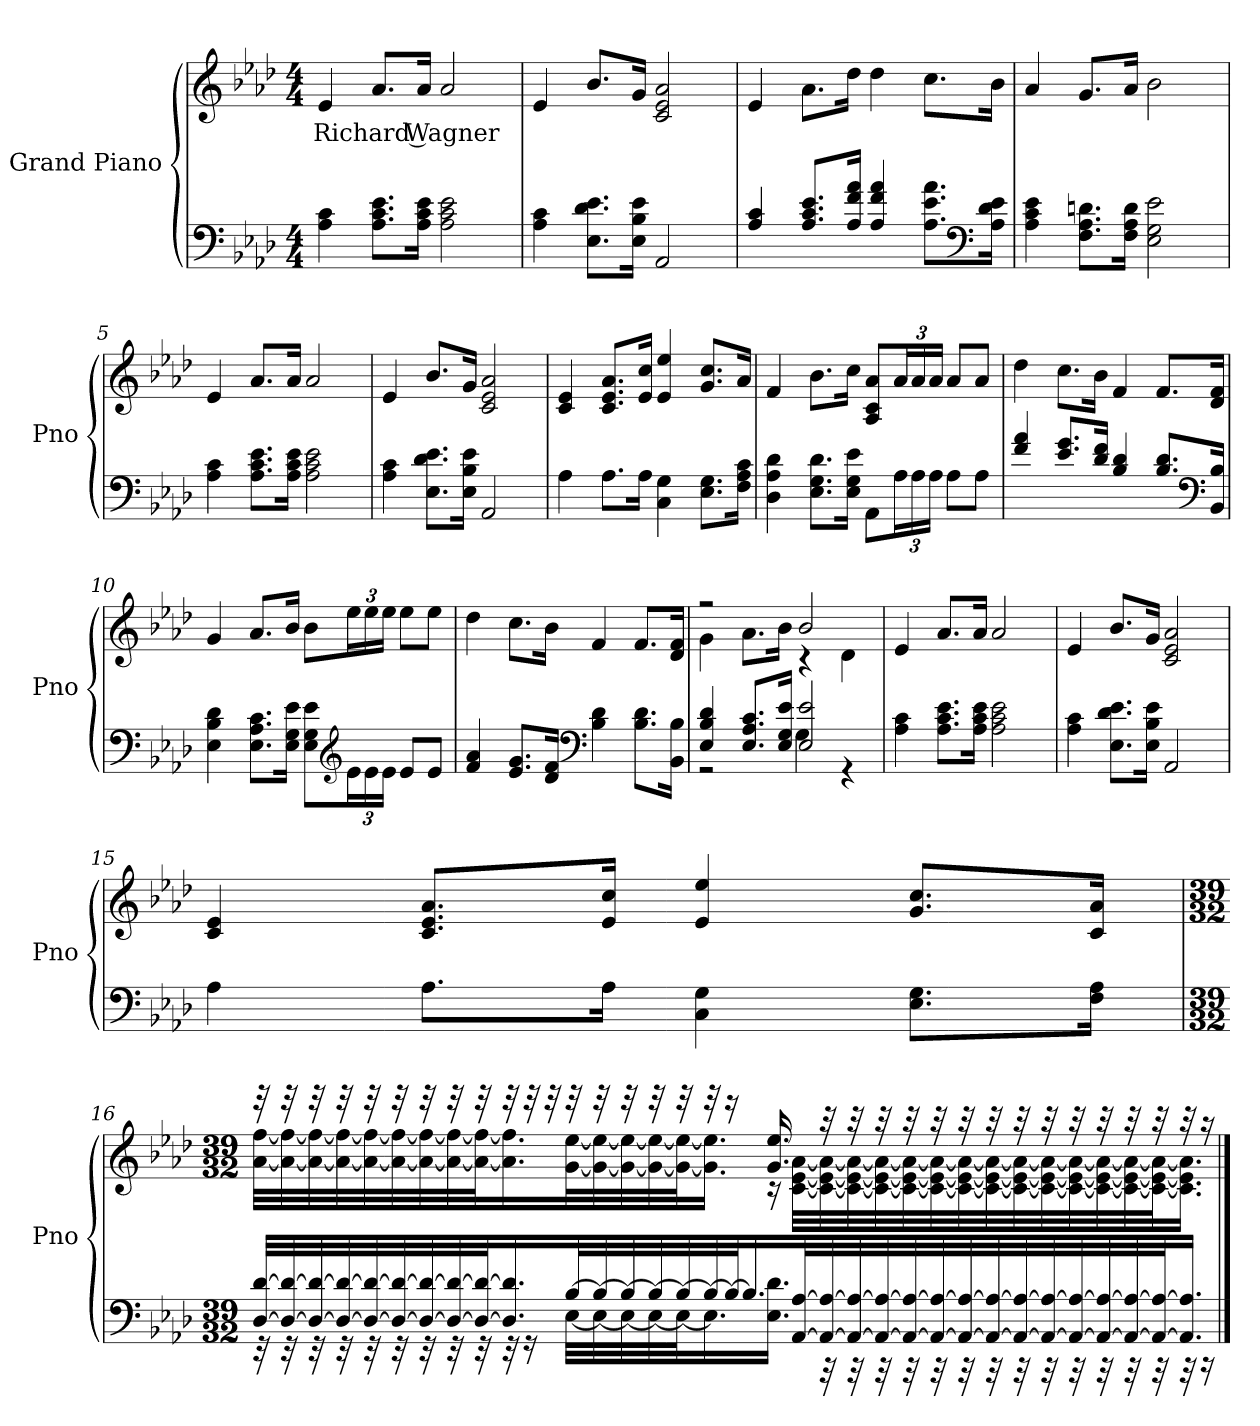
**kern	**kern	**text
*part1	*part1	*part1
*staff2	*staff1	*staff1
*I"Grand Piano	*	*
*I'Pno	*	*
*clefF4	*clefG2	*
*k[b-e-a-d-]	*k[b-e-a-d-]	*
*M4/4	*M4/4	*
*MM84	*MM84	*
=1	=1	=1
!	!	!LO:LY:b
4A-\ 4c\	4e-/	Richard Wagner
8.A-\ 8.c\ 8.e-\L	8.a-/L	.
16A-\ 16c\ 16e-\Jk	16a-/Jk	.
2A-\ 2c\ 2e-\	2a-/	.
=2	=2	=2
4A-\ 4c\	4e-/	.
8.E-\ 8.d-\ 8.e-\L	8.b-/L	.
16E-\ 16B-\ 16e-\Jk	16g/Jk	.
2AA-/	2c/ 2e-/ 2a-/	.
=3	=3	=3
4A-/ 4c/	4e-/	.
8.A-/ 8.c/ 8.e-/L	8.a-\L	.
16A-/ 16f/ 16a-/Jk	16dd-\Jk	.
4A-/ 4f/ 4a-/	4dd-\	.
8.A-\ 8.e-\ 8.a-\L	8.cc\L	.
*clefF4	*	*
16A-\ 16d-\ 16e-\Jk	16b-\Jk	.
=4	=4	=4
4A-\ 4c\ 4e-\	4a-/	.
8.F\ 8.A-\ 8.dn\L	8.g/L	.
16F\ 16A-\ 16d\Jk	16a-/Jk	.
2E-\ 2G\ 2e-\	2b-\	.
=5	=5	=5
4A-\ 4c\	4e-/	.
8.A-\ 8.c\ 8.e-\L	8.a-/L	.
16A-\ 16c\ 16e-\Jk	16a-/Jk	.
2A-\ 2c\ 2e-\	2a-/	.
=6	=6	=6
4A-\ 4c\	4e-/	.
8.E-\ 8.d-\ 8.e-\L	8.b-/L	.
16E-\ 16B-\ 16e-\Jk	16g/Jk	.
2AA-/	2c/ 2e-/ 2a-/	.
!!LO:LB:g=z
=7	=7	=7
4A-\	4c/ 4e-/	.
8.A-\L	8.c/ 8.e-/ 8.a-/L	.
16A-\Jk	16e-/ 16cc/Jk	.
4C\ 4G\	4e-/ 4ee-/	.
8.E-\ 8.G\L	8.g/ 8.cc/L	.
16F\ 16A-\ 16c\Jk	16a-/Jk	.
=8	=8	=8
4D-\ 4A-\ 4d-\	4f/	.
8.E-\ 8.G\ 8.d-\L	8.b-\L	.
16E-\ 16G\ 16e-\Jk	16cc\Jk	.
8AA-\L	8A-/ 8c/ 8a-/L	.
*Xbrackettup	*Xbrackettup	*
24A-\L	24a-/L	.
24A-\	24a-/	.
24A-\JJ	24a-/JJ	.
8A-\L	8a-/L	.
8A-\J	8a-/J	.
=9	=9	=9
4f/ 4a-/	4dd-\	.
8.e-/ 8.g/L	8.cc\L	.
16d-/ 16f/Jk	16b-\Jk	.
4B-/ 4d-/	4f/	.
8.B-/ 8.d-/L	8.f/L	.
*clefF4	*	*
16BB-/ 16B-/Jk	16d-/ 16f/Jk	.
=10	=10	=10
4E-\ 4B-\ 4d-\	4g/	.
8.E-\ 8.A-\ 8.c\L	8.a-/L	.
16E-\ 16G\ 16e-\Jk	16b-/Jk	.
8E-\ 8G\ 8e-\L	8b-\L	.
*clefG2	*	*
24e-\L	24ee-\L	.
24e-\	24ee-\	.
24e-\JJ	24ee-\JJ	.
8e-/L	8ee-\L	.
8e-/J	8ee-\J	.
!!LO:LB:g=z
=11	=11	=11
4f/ 4a-/	4dd-\	.
8.e-/ 8.g/L	8.cc\L	.
16d-/ 16f/Jk	16b-\Jk	.
*clefF4	*	*
4B-\ 4d-\	4f/	.
8.B-\ 8.d-\L	8.f/L	.
16BB-\ 16B-\Jk	16d-/ 16f/Jk	.
=12	=12	=12
*^	*^	*
4E-/ 4B-/ 4d-/	2r	2r	4g\	.
8.E-/ 8.A-/ 8.c/L	.	.	8.a-\L	.
16E-/ 16G/ 16e-/Jk	.	.	16b-\Jk	.
2E-/ 2e-/	4G\	2b-/	4r	.
.	4r	.	4d-\	.
*v	*v	*	*	*
*	*v	*v	*
=13	=13	=13
4A-\ 4c\	4e-/	.
8.A-\ 8.c\ 8.e-\L	8.a-/L	.
16A-\ 16c\ 16e-\Jk	16a-/Jk	.
2A-\ 2c\ 2e-\	2a-/	.
=14	=14	=14
4A-\ 4c\	4e-/	.
8.E-\ 8.d-\ 8.e-\L	8.b-/L	.
16E-\ 16B-\ 16e-\Jk	16g/Jk	.
2AA-/	2c/ 2e-/ 2a-/	.
=15	=15	=15
4A-\	4c/ 4e-/	.
8.A-\L	8.c/ 8.e-/ 8.a-/L	.
16A-\Jk	16e-/ 16cc/Jk	.
4C\ 4G\	4e-/ 4ee-/	.
8.E-\ 8.G\L	8.g/ 8.cc/L	.
16F\ 16A-\Jk	16c/ 16a-/Jk	.
!!LO:LB:g=z
=16	=16	=16
*M39/32	*M39/32	*
*^	*^	*
[32D-/ [32d-/LLL	32r	32r	[32a-\ [32ff\LLL	.
32D-/_ 32d-/_	32r	32r	32a-\_ 32ff\_	.
32D-/_ 32d-/_	32r	32r	32a-\_ 32ff\_	.
32D-/_ 32d-/_	32r	32r	32a-\_ 32ff\_	.
32D-/_ 32d-/_	32r	32r	32a-\_ 32ff\_	.
32D-/_ 32d-/_	32r	32r	32a-\_ 32ff\_	.
32D-/_ 32d-/_	32r	32r	32a-\_ 32ff\_	.
32D-/_ 32d-/_	32r	32r	32a-\_ 32ff\_	.
32D-/_ 32d-/_J	32r	32r	32a-\_ 32ff\_J	.
16.D-/] 16.d-/]	32r	32r	16.a-\] 16.ff\]	.
.	16r	32r	.	.
.	.	32r	.	.
[32B-/L	[32E-\LLL	32r	[32g\ [32ee-\L	.
32B-/_	32E-\_	32r	32g\_ 32ee-\_	.
32B-/_	32E-\_	32r	32g\_ 32ee-\_	.
32B-/_	32E-\_	32r	32g\_ 32ee-\_	.
32B-/_	32E-\J_	32r	32g\_ 32ee-\_J	.
32B-/_	16.E-\]	32r	16.g\] 16.ee-\]JJ	.
32B-/J_	.	16r	.	.
16.B-/]	.	.	.	.
.	16.E-\ 16.d-\JJ	16.g/ 16.ee-/	16r	.
[32AA-/ [32A-/L	.	.	[32c\ [32e-\ [32a-\LLL	.
32AA-/_ 32A-/_	32r	32r	32c\_ 32e-\_ 32a-\_	.
32AA-/_ 32A-/_	32r	32r	32c\_ 32e-\_ 32a-\_	.
32AA-/_ 32A-/_	32r	32r	32c\_ 32e-\_ 32a-\_	.
32AA-/_ 32A-/_	32r	32r	32c\_ 32e-\_ 32a-\_	.
32AA-/_ 32A-/_	32r	32r	32c\_ 32e-\_ 32a-\_	.
32AA-/_ 32A-/_	32r	32r	32c\_ 32e-\_ 32a-\_	.
32AA-/_ 32A-/_	32r	32r	32c\_ 32e-\_ 32a-\_	.
32AA-/_ 32A-/_	32r	32r	32c\_ 32e-\_ 32a-\_	.
32AA-/_ 32A-/_	32r	32r	32c\_ 32e-\_ 32a-\_	.
32AA-/_ 32A-/_	32r	32r	32c\_ 32e-\_ 32a-\_	.
32AA-/_ 32A-/_	32r	32r	32c\_ 32e-\_ 32a-\_	.
32AA-/_ 32A-/_	32r	32r	32c\_ 32e-\_ 32a-\_	.
32AA-/_ 32A-/_J	32r	32r	32c\_ 32e-\_ 32a-\_J	.
16.AA-/] 16.A-/]JJ	32r	32r	16.c\] 16.e-\] 16.a-\]JJ	.
.	16r	16r	.	.
*v	*v	*	*	*
*	*v	*v	*
==	==	==
*-	*-	*-
